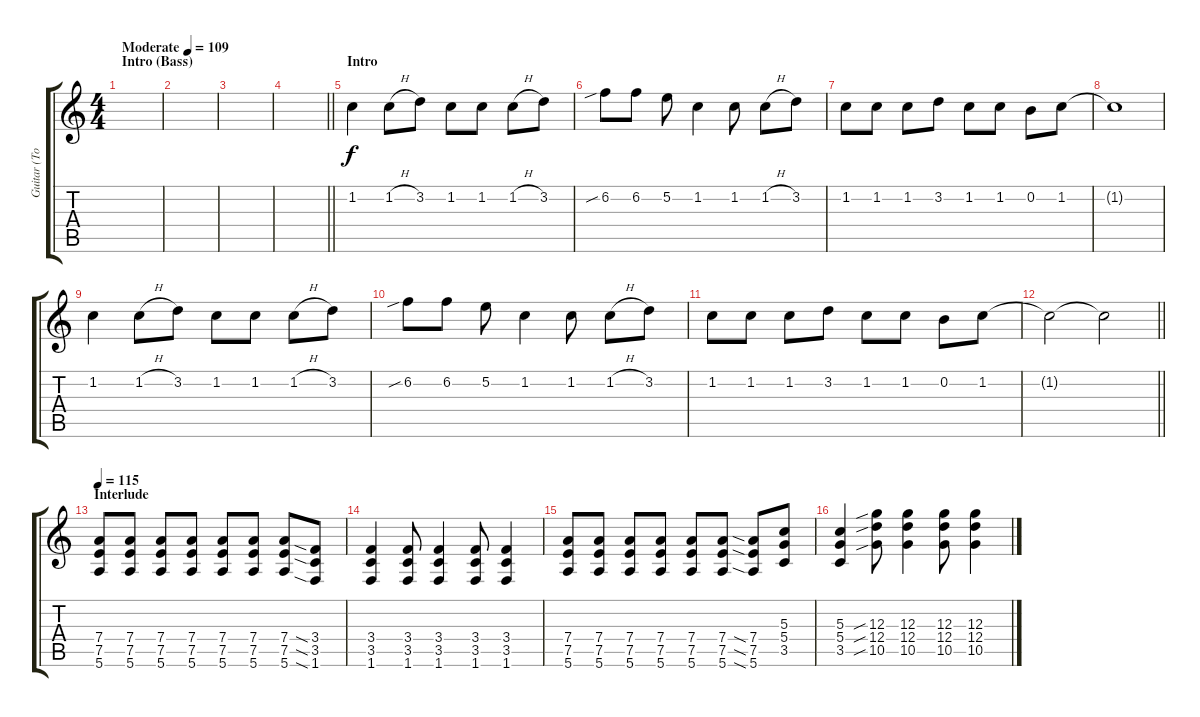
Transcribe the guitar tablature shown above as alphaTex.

\track ("Guitar (Tom Delonge)" "Guitar (To") {instrument distortionguitar}
\staff {score tabs}
\tuning (E4 B3 G3 D3 A2 E2) {hide}
\ts (4 4)
\section ("" "Intro (Bass)")
\tempo (109 "Moderate")
\clef g2
\ks c
|
|
|
\barLineRight lightlight
|
\section ("" "Intro")
1.2.4 1.2{h}.8 3.2.8 1.2.8 1.2.8 1.2{h}.8 3.2.8 |
6.2{sib}.8 6.2.8 5.2.8 1.2.4 1.2.8 1.2{h}.8 3.2.8 |
1.2.8 1.2.8 1.2.8 3.2.8 1.2.8 1.2.8 0.2.8 1.2.8 |
1.2{t}.1 |
1.2.4 1.2{h}.8 3.2.8 1.2.8 1.2.8 1.2{h}.8 3.2.8 |
6.2{sib}.8 6.2.8 5.2.8 1.2.4 1.2.8 1.2{h}.8 3.2.8 |
1.2.8 1.2.8 1.2.8 3.2.8 1.2.8 1.2.8 0.2.8 1.2.8 |
\barLineRight lightlight
1.2{t}.2 1.2{t}.2{instrument distortionguitar} |
\section ("" "Interlude")
\tempo 115
(7.4 7.5 5.6).8 (7.4 7.5 5.6).8 (7.4 7.5 5.6).8 (7.4 7.5 5.6).8 (7.4 7.5 5.6).8 (7.4 7.5 5.6).8 (7.4 7.5 5.6).8 (3.4{sia} 3.5{sia} 1.6{sia}).8 |
(3.4 3.5 1.6).4 (3.4 3.5 1.6).8 (3.4 3.5 1.6).4 (3.4 3.5 1.6).8 (3.4 3.5 1.6).4 |
(7.4 7.5 5.6).8 (7.4 7.5 5.6).8 (7.4 7.5 5.6).8 (7.4 7.5 5.6).8 (7.4 7.5 5.6).8 (7.4 7.5 5.6).8 (7.4{sia} 7.5{sia} 5.6{sia}).8 (5.3 5.4 3.5).8 |
(5.3 5.4 3.5).4 (12.3{sib} 12.4{sib} 10.5{sib}).8 (12.3 12.4 10.5).4 (12.3 12.4 10.5).8 (12.3 12.4 10.5).4
